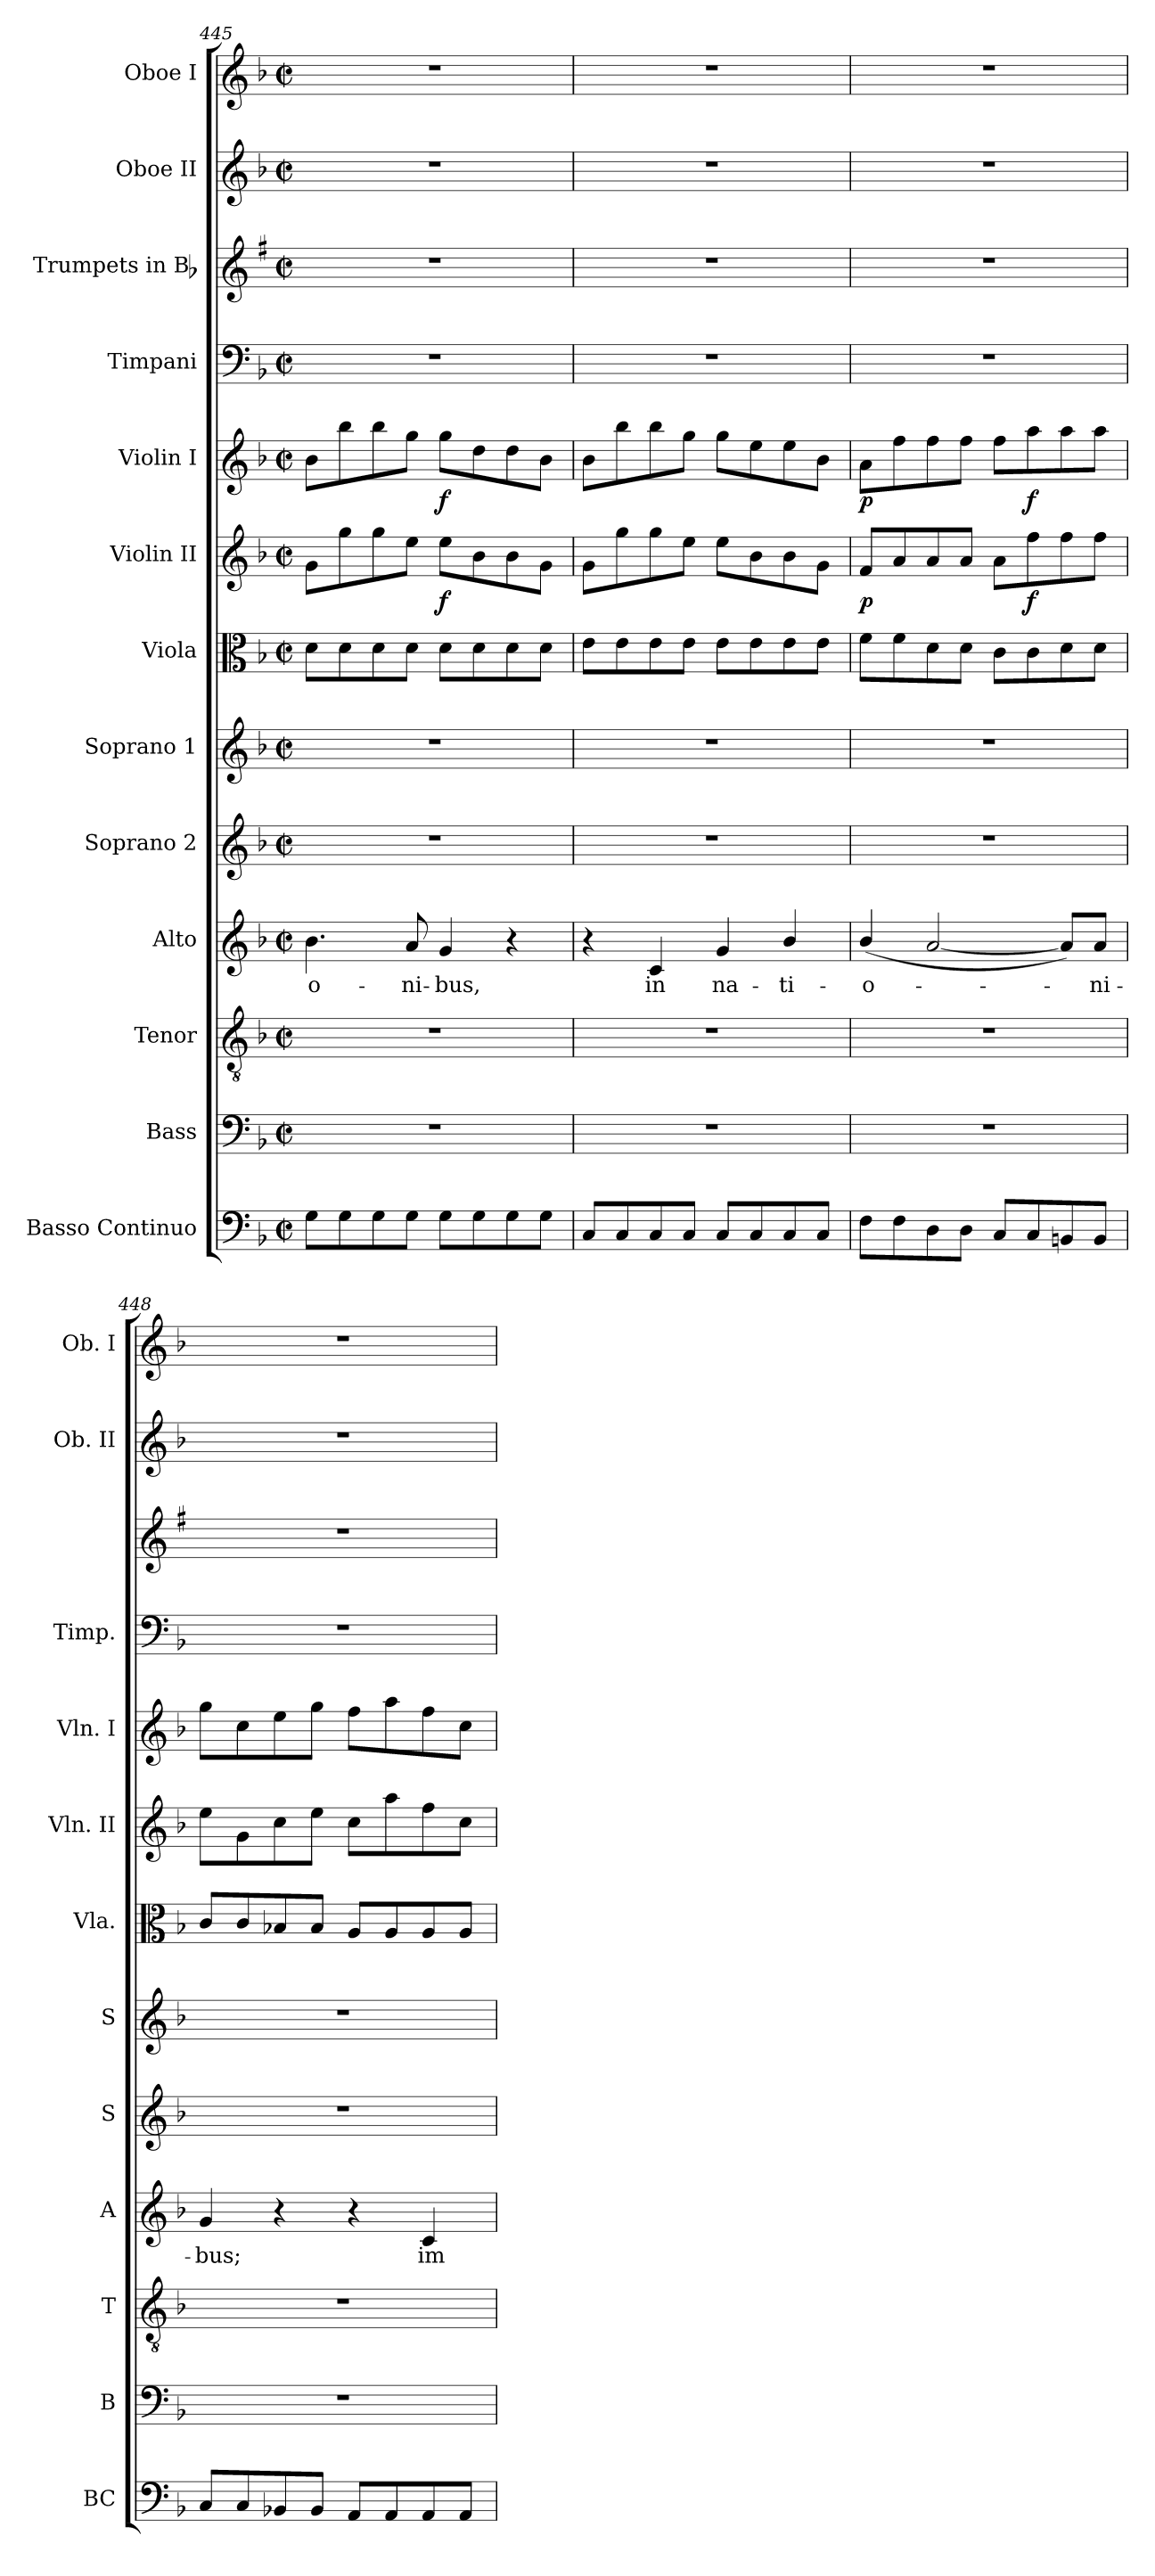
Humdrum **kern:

**kern	**kern	**kern	**kern	**text	**kern	**kern	**kern	**kern	**dynam	**kern	**dynam	**kern	**kern	**kern	**kern
*part13	*part12	*part11	*part10	*part10	*part9	*part8	*part7	*part6	*part6	*part5	*part5	*part4	*part3	*part2	*part1
*staff13	*staff12	*staff11	*staff10	*staff10	*staff9	*staff8	*staff7	*staff6	*staff6	*staff5	*staff5	*staff4	*staff3	*staff2	*staff1
*I"Basso Continuo	*I"Bass	*I"Tenor	*I"Alto	*	*I"Soprano 2	*I"Soprano 1	*I"Viola	*I"Violin II	*	*I"Violin I	*	*I"Timpani	*I"Trumpets in Bb	*I"Oboe II	*I"Oboe I
*I'BC	*I'B	*I'T	*I'A	*	*I'S	*I'S	*I'Vla.	*I'Vln. II	*	*I'Vln. I	*	*I'Timp.	*	*I'Ob. II	*I'Ob. I
*clefF4	*clefF4	*clefGv2	*clefG2	*	*clefG2	*clefG2	*clefC3	*clefG2	*	*clefG2	*	*clefF4	*clefG2	*clefG2	*clefG2
*	*	*	*	*	*	*	*	*	*	*	*	*	*ITrd1c2	*	*
*k[b-]	*k[b-]	*k[b-]	*k[b-]	*	*k[b-]	*k[b-]	*k[b-]	*k[b-]	*	*k[b-]	*	*k[b-]	*k[b-]	*k[b-]	*k[b-]
*F:	*F:	*F:	*F:	*	*F:	*F:	*F:	*F:	*	*F:	*	*F:	*F:	*F:	*F:
*M2/2	*M2/2	*M2/2	*M2/2	*	*M2/2	*M2/2	*M2/2	*M2/2	*	*M2/2	*	*M2/2	*M2/2	*M2/2	*M2/2
*met(c|)	*met(c|)	*met(c|)	*met(c|)	*	*met(c|)	*met(c|)	*met(c|)	*met(c|)	*	*met(c|)	*	*met(c|)	*met(c|)	*met(c|)	*met(c|)
=445	=445	=445	=445	=445	=445	=445	=445	=445	=445	=445	=445	=445	=445	=445	=445
!	!	!	!	!LO:LY:b	!	!	!	!	!	!	!	!	!	!	!
8G\L	1r	1r	4.b-\	-o-	1r	1r	8d\L	8g\L	.	8b-\L	.	1r	1r	1r	1r
8G\	.	.	.	.	.	.	8d\	8gg\	.	8bb-\	.	.	.	.	.
8G\	.	.	.	.	.	.	8d\	8gg\	.	8bb-\	.	.	.	.	.
!	!	!	!	!LO:LY:b	!	!	!	!	!	!	!	!	!	!	!
8G\J	.	.	8a/	-ni-	.	.	8d\J	8ee\J	.	8gg\J	.	.	.	.	.
!	!	!	!	!LO:LY:b	!	!	!	!	!LO:DY:b	!	!LO:DY:b	!	!	!	!
8G\L	.	.	4g/	-bus,	.	.	8d\L	8ee\L	f	8gg\L	f	.	.	.	.
8G\	.	.	.	.	.	.	8d\	8b-\	.	8dd\	.	.	.	.	.
8G\	.	.	4r	.	.	.	8d\	8b-\	.	8dd\	.	.	.	.	.
8G\J	.	.	.	.	.	.	8d\J	8g\J	.	8b-\J	.	.	.	.	.
!!LO:PB:g=z
=446	=446	=446	=446	=446	=446	=446	=446	=446	=446	=446	=446	=446	=446	=446	=446
8C/L	1r	1r	4r	.	1r	1r	8e\L	8g\L	.	8b-\L	.	1r	1r	1r	1r
8C/	.	.	.	.	.	.	8e\	8gg\	.	8bb-\	.	.	.	.	.
!	!	!	!	!LO:LY:b	!	!	!	!	!	!	!	!	!	!	!
8C/	.	.	4c/	in	.	.	8e\	8gg\	.	8bb-\	.	.	.	.	.
8C/J	.	.	.	.	.	.	8e\J	8ee\J	.	8gg\J	.	.	.	.	.
!	!	!	!	!LO:LY:b	!	!	!	!	!	!	!	!	!	!	!
8C/L	.	.	4g/	na-	.	.	8e\L	8ee\L	.	8gg\L	.	.	.	.	.
8C/	.	.	.	.	.	.	8e\	8b-\	.	8ee\	.	.	.	.	.
!	!	!	!	!LO:LY:b	!	!	!	!	!	!	!	!	!	!	!
8C/	.	.	4b-/	-ti-	.	.	8e\	8b-\	.	8ee\	.	.	.	.	.
8C/J	.	.	.	.	.	.	8e\J	8g\J	.	8b-\J	.	.	.	.	.
=447	=447	=447	=447	=447	=447	=447	=447	=447	=447	=447	=447	=447	=447	=447	=447
!	!	!	!	!LO:LY:b	!	!	!	!	!LO:DY:b	!	!LO:DY:b	!	!	!	!
8F\L	1r	1r	(<4b-/	-o-	1r	1r	8f\L	8f/L	p	8a\L	p	1r	1r	1r	1r
8F\	.	.	.	.	.	.	8f\	8a/	.	8ff\	.	.	.	.	.
8D\	.	.	[2a/	.	.	.	8d\	8a/	.	8ff\	.	.	.	.	.
8D\J	.	.	.	.	.	.	8d\J	8a/J	.	8ff\J	.	.	.	.	.
8C/L	.	.	.	.	.	.	8c\L	8a\L	.	8ff\L	.	.	.	.	.
!	!	!	!	!	!	!	!	!	!LO:DY:b	!	!LO:DY:b	!	!	!	!
8C/	.	.	.	.	.	.	8c\	8ff\	f	8aa\	f	.	.	.	.
8BBn/	.	.	8a/L])	.	.	.	8d\	8ff\	.	8aa\	.	.	.	.	.
!	!	!	!	!LO:LY:b	!	!	!	!	!	!	!	!	!	!	!
8BB/J	.	.	8a/J	-ni-	.	.	8d\J	8ff\J	.	8aa\J	.	.	.	.	.
=448	=448	=448	=448	=448	=448	=448	=448	=448	=448	=448	=448	=448	=448	=448	=448
!	!	!	!	!LO:LY:b	!	!	!	!	!	!	!	!	!	!	!
8C/L	1r	1r	4g/	-bus;	1r	1r	8c/L	8ee\L	.	8gg\L	.	1r	1r	1r	1r
8C/	.	.	.	.	.	.	8c/	8g\	.	8cc\	.	.	.	.	.
8BB-X/	.	.	4r	.	.	.	8B-X/	8cc\	.	8ee\	.	.	.	.	.
8BB-/J	.	.	.	.	.	.	8B-/J	8ee\J	.	8gg\J	.	.	.	.	.
8AA/L	.	.	4r	.	.	.	8A/L	8cc\L	.	8ff\L	.	.	.	.	.
8AA/	.	.	.	.	.	.	8A/	8aa\	.	8aa\	.	.	.	.	.
!	!	!	!	!LO:LY:b	!	!	!	!	!	!	!	!	!	!	!
8AA/	.	.	4c/	im-	.	.	8A/	8ff\	.	8ff\	.	.	.	.	.
8AA/J	.	.	.	.	.	.	8A/J	8cc\J	.	8cc\J	.	.	.	.	.
=	=	=	=	=	=	=	=	=	=	=	=	=	=	=	=
*-	*-	*-	*-	*-	*-	*-	*-	*-	*-	*-	*-	*-	*-	*-	*-
